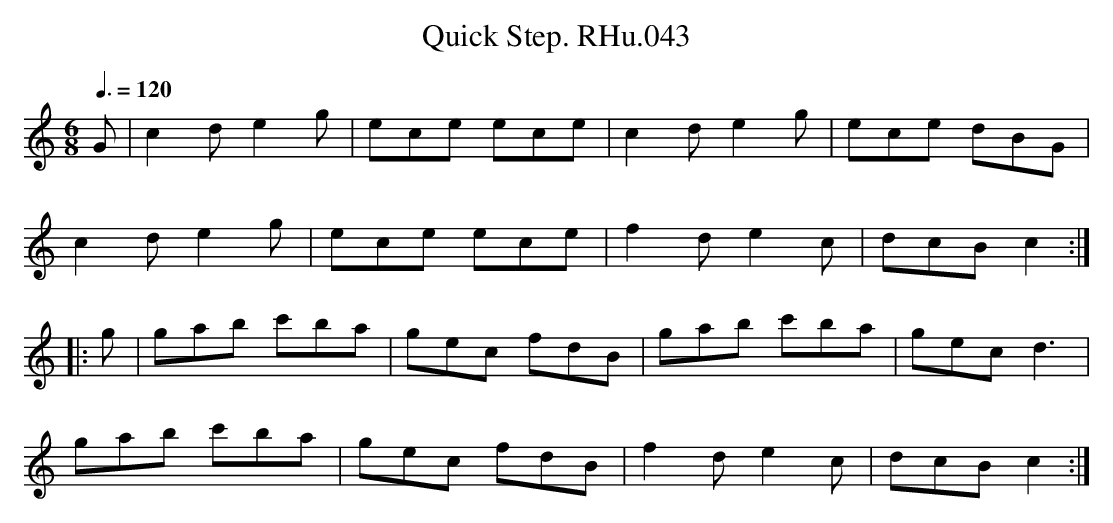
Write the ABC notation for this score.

X:1
T:Quick Step. RHu.043
M:6/8
L:1/8
Q:3/8=120
K:C
G|c2de2g|ece ece|c2de2g|ece dBG|
c2de2g|ece ece|f2de2c|dcB c2:|
|:g|gab c'ba|gec fdB|gab c'ba|gec d3|
gab c'ba|gec fdB|f2de2c|dcB c2:|
